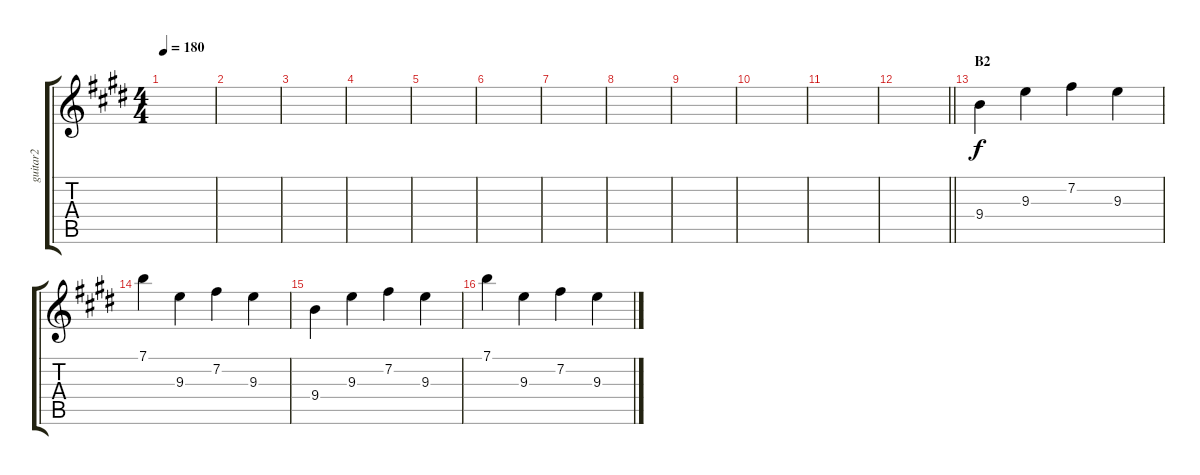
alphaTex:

\track ("guitar2" "guitar2") {instrument overdrivenguitar}
\staff {score tabs}
\tuning (E4 B3 G3 D3 A2 E2) {hide}
\ts (4 4)
\tempo 180
\clef g2
\ks e
|
|
|
|
|
|
|
|
|
|
|
\barLineRight lightlight
|
\section ("" "B2")
9.4.4{volume 8} 9.3.4 7.2.4 9.3.4 |
7.1.4 9.3.4 7.2.4 9.3.4 |
9.4.4 9.3.4 7.2.4 9.3.4 |
7.1.4 9.3.4 7.2.4 9.3.4
